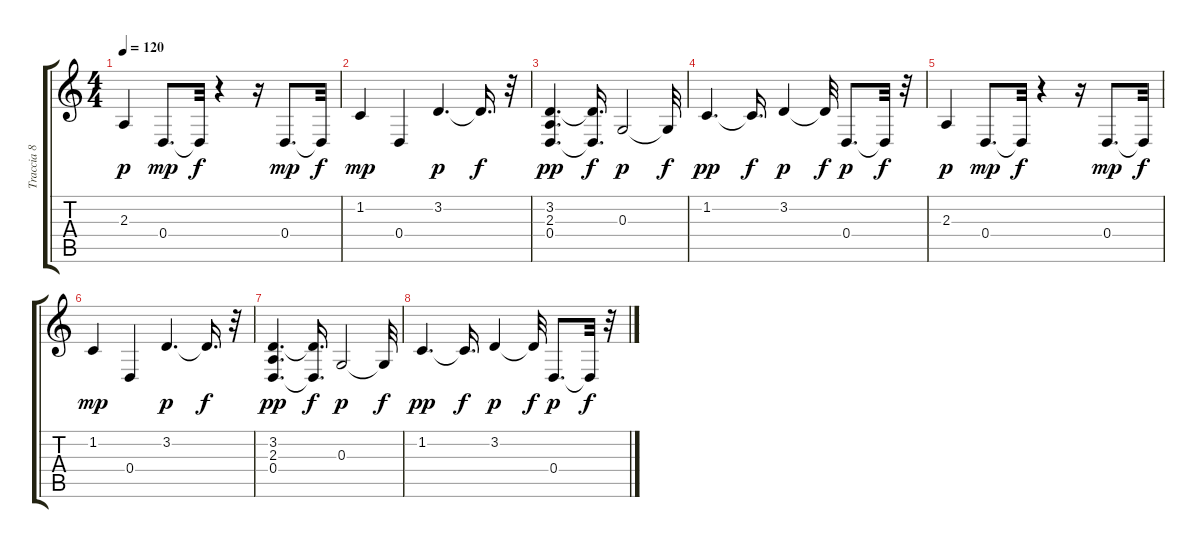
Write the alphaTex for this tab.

\track ("Traccia 8" "Traccia 8") {instrument synthstrings2}
\staff {score tabs}
\tuning (E4 B3 G3 D3 A2 E2) {hide}
\ts (4 4)
\tempo 120
\clef g2
\ks c
2.3.4{dy p} 0.4.8{d dy mp} 0.4{t}.32{dy f} r.4 r.16 0.4.8{d dy mp} 0.4{t}.32{dy f} |
1.2.4{dy mp} 0.4.4 3.2.4{d dy p} 3.2{t}.16{d dy f} r.32 |
(3.2 2.3 0.4).4{d dy pp} (3.2{t} 0.4{t}).16{d dy f} 0.3.2{dy p} 0.3{t}.32{dy f} |
1.2.4{d dy pp} 1.2{t}.16{d dy f} 3.2.4{dy p} 3.2{t}.32{dy f} 0.4.8{d dy p} 0.4{t}.32{dy f} r.32 |
2.3.4{dy p} 0.4.8{d dy mp} 0.4{t}.32{dy f} r.4 r.16 0.4.8{d dy mp} 0.4{t}.32{dy f} |
1.2.4{dy mp} 0.4.4 3.2.4{d dy p} 3.2{t}.16{d dy f} r.32 |
(3.2 2.3 0.4).4{d dy pp} (3.2{t} 0.4{t}).16{d dy f} 0.3.2{dy p} 0.3{t}.32{dy f} |
1.2.4{d dy pp} 1.2{t}.16{d dy f} 3.2.4{dy p} 3.2{t}.32{dy f} 0.4.8{d dy p} 0.4{t}.32{dy f} r.32
